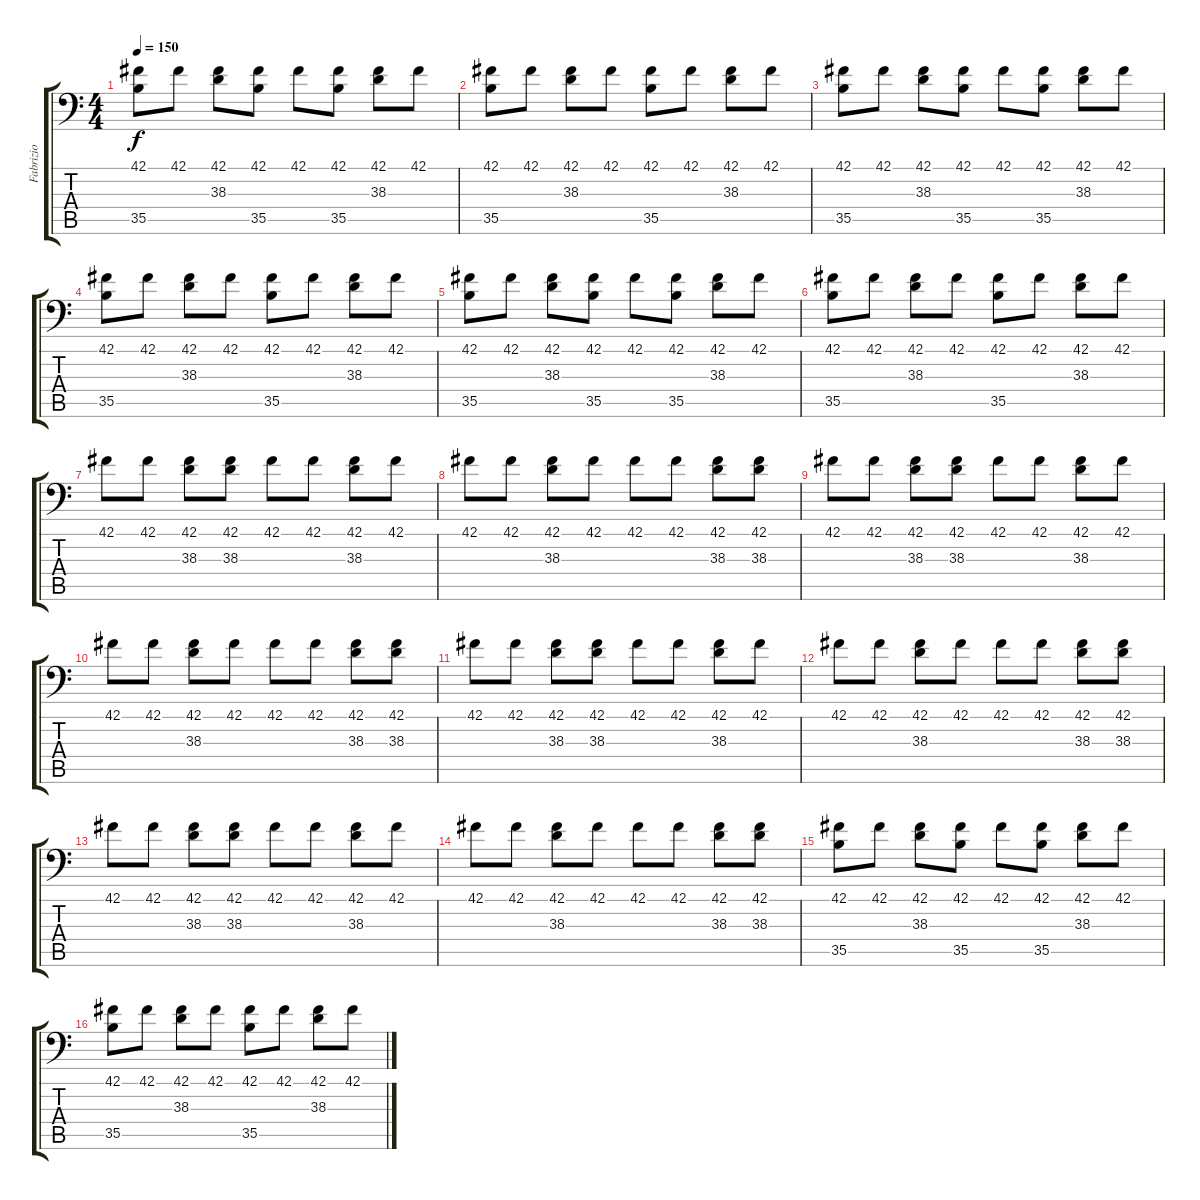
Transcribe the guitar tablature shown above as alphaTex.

\track ("Fabrizio " "Fabrizio ") {instrument acousticgrandpiano}
\staff {score tabs}
\tuning (C-1 C-1 C-1 C-1 C-1 C-1) {hide}
\ts (4 4)
\tempo 150
\clef f4
\ks c
(42.1 35.5).8{dy f} 42.1.8 (42.1 38.3).8 (42.1 35.5).8 42.1.8 (42.1 35.5).8 (42.1 38.3).8 42.1.8 |
(42.1 35.5).8 42.1.8 (42.1 38.3).8 42.1.8 (42.1 35.5).8 42.1.8 (42.1 38.3).8 42.1.8 |
(42.1 35.5).8 42.1.8 (42.1 38.3).8 (42.1 35.5).8 42.1.8 (42.1 35.5).8 (42.1 38.3).8 42.1.8 |
(42.1 35.5).8 42.1.8 (42.1 38.3).8 42.1.8 (42.1 35.5).8 42.1.8 (42.1 38.3).8 42.1.8 |
(42.1 35.5).8 42.1.8 (42.1 38.3).8 (42.1 35.5).8 42.1.8 (42.1 35.5).8 (42.1 38.3).8 42.1.8 |
(42.1 35.5).8 42.1.8 (42.1 38.3).8 42.1.8 (42.1 35.5).8 42.1.8 (42.1 38.3).8 42.1.8 |
42.1.8 42.1.8 (42.1 38.3).8 (42.1 38.3).8 42.1.8 42.1.8 (42.1 38.3).8 42.1.8 |
42.1.8 42.1.8 (42.1 38.3).8 42.1.8 42.1.8 42.1.8 (42.1 38.3).8 (42.1 38.3).8 |
42.1.8 42.1.8 (42.1 38.3).8 (42.1 38.3).8 42.1.8 42.1.8 (42.1 38.3).8 42.1.8 |
42.1.8 42.1.8 (42.1 38.3).8 42.1.8 42.1.8 42.1.8 (42.1 38.3).8 (42.1 38.3).8 |
42.1.8 42.1.8 (42.1 38.3).8 (42.1 38.3).8 42.1.8 42.1.8 (42.1 38.3).8 42.1.8 |
42.1.8 42.1.8 (42.1 38.3).8 42.1.8 42.1.8 42.1.8 (42.1 38.3).8 (42.1 38.3).8 |
42.1.8 42.1.8 (42.1 38.3).8 (42.1 38.3).8 42.1.8 42.1.8 (42.1 38.3).8 42.1.8 |
42.1.8 42.1.8 (42.1 38.3).8 42.1.8 42.1.8 42.1.8 (42.1 38.3).8 (42.1 38.3).8 |
(42.1 35.5).8 42.1.8 (42.1 38.3).8 (42.1 35.5).8 42.1.8 (42.1 35.5).8 (42.1 38.3).8 42.1.8 |
(42.1 35.5).8 42.1.8 (42.1 38.3).8 42.1.8 (42.1 35.5).8 42.1.8 (42.1 38.3).8 42.1.8
